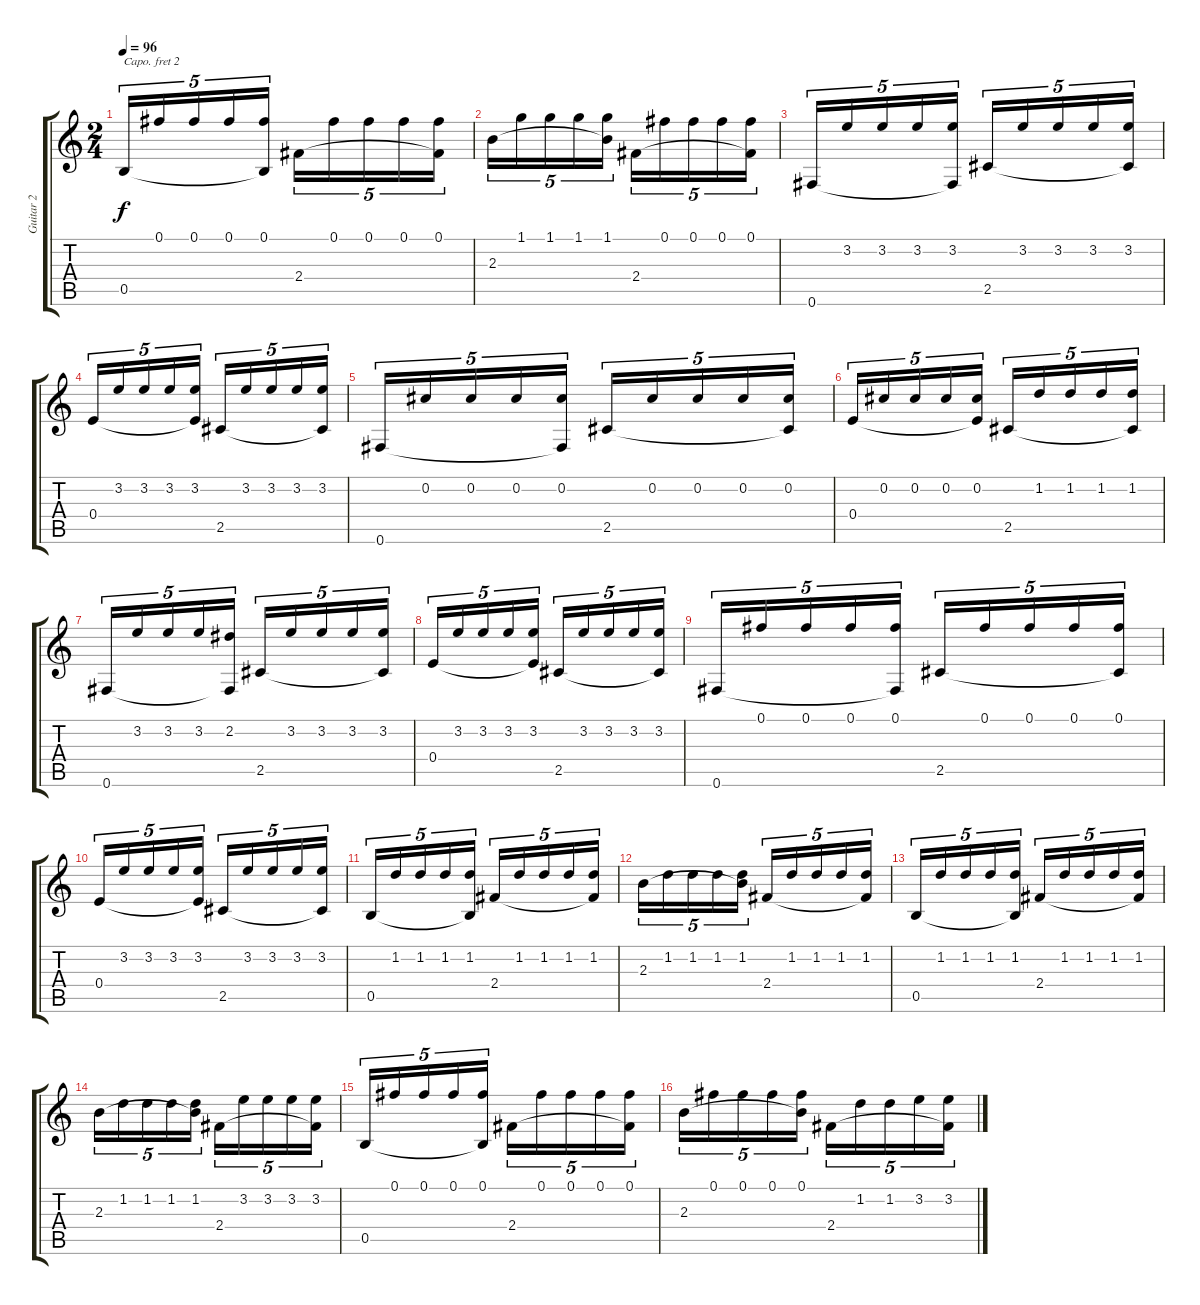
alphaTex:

\track ("Guitar 2" "Guitar 2") {instrument acousticguitarnylon}
\staff {score tabs}
\capo 2
\tuning (E4 B3 G3 D3 A2 E2) {hide}
\ts (2 4)
\tempo 96
\clef g2
\ks c
0.5.16{tu (5 4) dy f} 0.1.16{tu (5 4)} 0.1.16{tu (5 4)} 0.1.16{tu (5 4)} (0.1 0.5{t}).16{tu (5 4)} 2.4.16{tu (5 4)} 0.1.16{tu (5 4)} 0.1.16{tu (5 4)} 0.1.16{tu (5 4)} (0.1 2.4{t}).16{tu (5 4)} |
2.3.16{tu (5 4)} 1.1.16{tu (5 4)} 1.1.16{tu (5 4)} 1.1.16{tu (5 4)} (1.1 2.3{t}).16{tu (5 4)} 2.4.16{tu (5 4)} 0.1.16{tu (5 4)} 0.1.16{tu (5 4)} 0.1.16{tu (5 4)} (0.1 2.4{t}).16{tu (5 4)} |
0.6.16{tu (5 4)} 3.2.16{tu (5 4)} 3.2.16{tu (5 4)} 3.2.16{tu (5 4)} (3.2 0.6{t}).16{tu (5 4)} 2.5.16{tu (5 4)} 3.2.16{tu (5 4)} 3.2.16{tu (5 4)} 3.2.16{tu (5 4)} (3.2 2.5{t}).16{tu (5 4)} |
0.4.16{tu (5 4)} 3.2.16{tu (5 4)} 3.2.16{tu (5 4)} 3.2.16{tu (5 4)} (3.2 0.4{t}).16{tu (5 4)} 2.5.16{tu (5 4)} 3.2.16{tu (5 4)} 3.2.16{tu (5 4)} 3.2.16{tu (5 4)} (3.2 2.5{t}).16{tu (5 4)} |
0.6.16{tu (5 4)} 0.2.16{tu (5 4)} 0.2.16{tu (5 4)} 0.2.16{tu (5 4)} (0.2 0.6{t}).16{tu (5 4)} 2.5.16{tu (5 4)} 0.2.16{tu (5 4)} 0.2.16{tu (5 4)} 0.2.16{tu (5 4)} (0.2 2.5{t}).16{tu (5 4)} |
0.4.16{tu (5 4)} 0.2.16{tu (5 4)} 0.2.16{tu (5 4)} 0.2.16{tu (5 4)} (0.2 0.4{t}).16{tu (5 4)} 2.5.16{tu (5 4)} 1.2.16{tu (5 4)} 1.2.16{tu (5 4)} 1.2.16{tu (5 4)} (1.2 2.5{t}).16{tu (5 4)} |
0.6.16{tu (5 4)} 3.2.16{tu (5 4)} 3.2.16{tu (5 4)} 3.2.16{tu (5 4)} (2.2 0.6{t}).16{tu (5 4)} 2.5.16{tu (5 4)} 3.2.16{tu (5 4)} 3.2.16{tu (5 4)} 3.2.16{tu (5 4)} (3.2 2.5{t}).16{tu (5 4)} |
0.4.16{tu (5 4)} 3.2.16{tu (5 4)} 3.2.16{tu (5 4)} 3.2.16{tu (5 4)} (3.2 0.4{t}).16{tu (5 4)} 2.5.16{tu (5 4)} 3.2.16{tu (5 4)} 3.2.16{tu (5 4)} 3.2.16{tu (5 4)} (3.2 2.5{t}).16{tu (5 4)} |
0.6.16{tu (5 4)} 0.1.16{tu (5 4)} 0.1.16{tu (5 4)} 0.1.16{tu (5 4)} (0.1 0.6{t}).16{tu (5 4)} 2.5.16{tu (5 4)} 0.1.16{tu (5 4)} 0.1.16{tu (5 4)} 0.1.16{tu (5 4)} (0.1 2.5{t}).16{tu (5 4)} |
0.4.16{tu (5 4)} 3.2.16{tu (5 4)} 3.2.16{tu (5 4)} 3.2.16{tu (5 4)} (3.2 0.4{t}).16{tu (5 4)} 2.5.16{tu (5 4)} 3.2.16{tu (5 4)} 3.2.16{tu (5 4)} 3.2.16{tu (5 4)} (3.2 2.5{t}).16{tu (5 4)} |
0.5.16{tu (5 4)} 1.2.16{tu (5 4)} 1.2.16{tu (5 4)} 1.2.16{tu (5 4)} (1.2 0.5{t}).16{tu (5 4)} 2.4.16{tu (5 4)} 1.2.16{tu (5 4)} 1.2.16{tu (5 4)} 1.2.16{tu (5 4)} (1.2 2.4{t}).16{tu (5 4)} |
2.3.16{tu (5 4)} 1.2.16{tu (5 4)} 1.2.16{tu (5 4)} 1.2.16{tu (5 4)} (1.2 2.3{t}).16{tu (5 4)} 2.4.16{tu (5 4)} 1.2.16{tu (5 4)} 1.2.16{tu (5 4)} 1.2.16{tu (5 4)} (1.2 2.4{t}).16{tu (5 4)} |
0.5.16{tu (5 4)} 1.2.16{tu (5 4)} 1.2.16{tu (5 4)} 1.2.16{tu (5 4)} (1.2 0.5{t}).16{tu (5 4)} 2.4.16{tu (5 4)} 1.2.16{tu (5 4)} 1.2.16{tu (5 4)} 1.2.16{tu (5 4)} (1.2 2.4{t}).16{tu (5 4)} |
2.3.16{tu (5 4)} 1.2.16{tu (5 4)} 1.2.16{tu (5 4)} 1.2.16{tu (5 4)} (1.2 2.3{t}).16{tu (5 4)} 2.4.16{tu (5 4)} 3.2.16{tu (5 4)} 3.2.16{tu (5 4)} 3.2.16{tu (5 4)} (3.2 2.4{t}).16{tu (5 4)} |
0.5.16{tu (5 4)} 0.1.16{tu (5 4)} 0.1.16{tu (5 4)} 0.1.16{tu (5 4)} (0.1 0.5{t}).16{tu (5 4)} 2.4.16{tu (5 4)} 0.1.16{tu (5 4)} 0.1.16{tu (5 4)} 0.1.16{tu (5 4)} (0.1 2.4{t}).16{tu (5 4)} |
2.3.16{tu (5 4)} 0.1.16{tu (5 4)} 0.1.16{tu (5 4)} 0.1.16{tu (5 4)} (0.1 2.3{t}).16{tu (5 4)} 2.4.16{tu (5 4)} 1.2.16{tu (5 4)} 1.2.16{tu (5 4)} 3.2.16{tu (5 4)} (3.2 2.4{t}).16{tu (5 4)}
